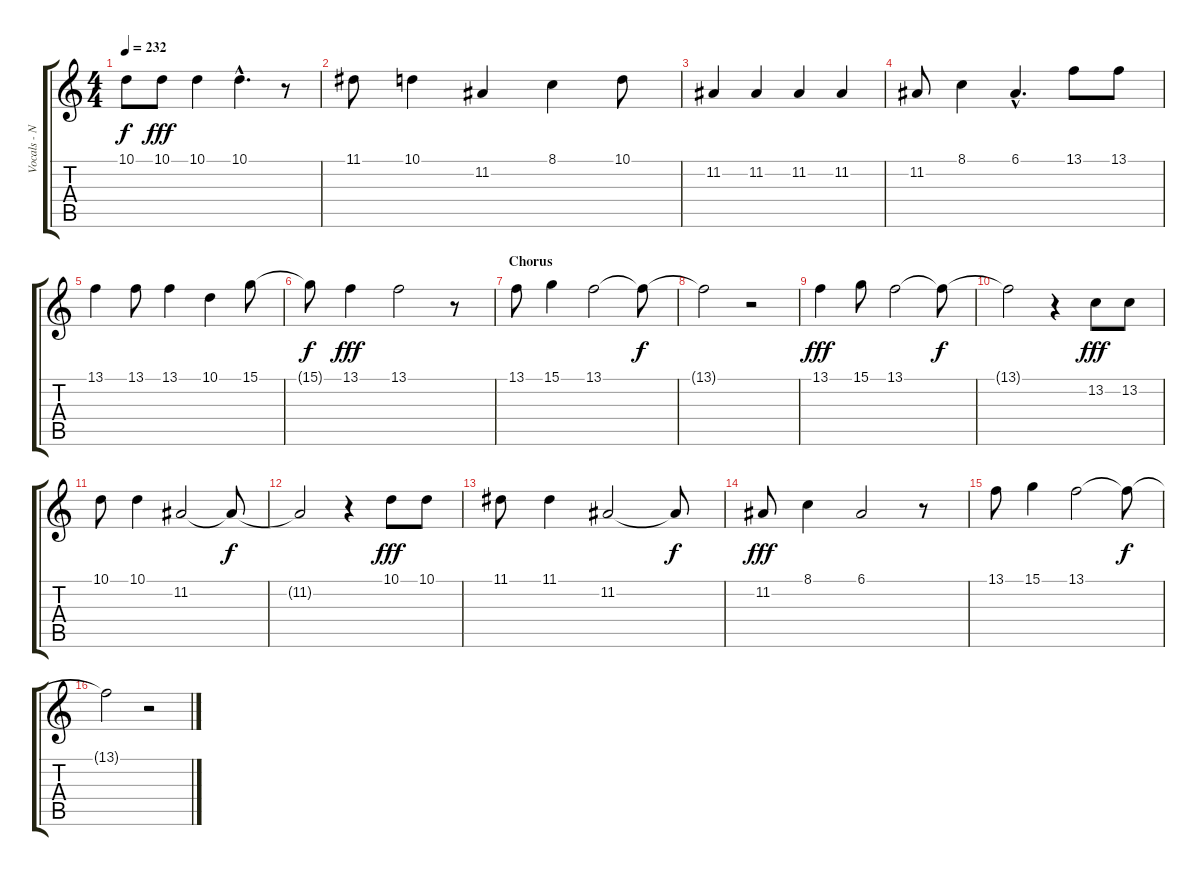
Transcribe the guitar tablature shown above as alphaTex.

\track ("Vocals - Nikola" "Vocals - N") {instrument flute}
\staff {score tabs}
\tuning (E4 B3 G3 D3 A2 E2) {hide}
\ts (4 4)
\tempo 232
\clef g2
\ks c
10.1{t}.8{dy f} 10.1.8{dy fff} 10.1.4 10.1{hac}.4{d} r.8 |
11.1.8 10.1.4 11.2.4 8.1.4 10.1.8 |
11.2.4 11.2.4 11.2.4 11.2.4 |
11.2.8 8.1.4 6.1{hac}.4{d} 13.1.8 13.1.8 |
13.1.4 13.1.8 13.1.4 10.1.4 15.1.8 |
15.1{t}.8{dy f} 13.1.4{dy fff} 13.1.2 r.8 |
\section ("" "Chorus")
13.1.8 15.1.4 13.1.2 13.1{t}.8{dy f} |
13.1{t}.2 r.2 |
13.1.4{dy fff} 15.1.8 13.1.2 13.1{t}.8{dy f} |
13.1{t}.2 r.4 13.2.8{dy fff} 13.2.8 |
10.1.8 10.1.4 11.2.2 11.2{t}.8{dy f} |
11.2{t}.2 r.4 10.1.8{dy fff} 10.1.8 |
11.1.8 11.1.4 11.2.2 11.2{t}.8{dy f} |
11.2.8{dy fff} 8.1.4 6.1.2 r.8 |
13.1.8 15.1.4 13.1.2 13.1{t}.8{dy f} |
13.1{t}.2 r.2
